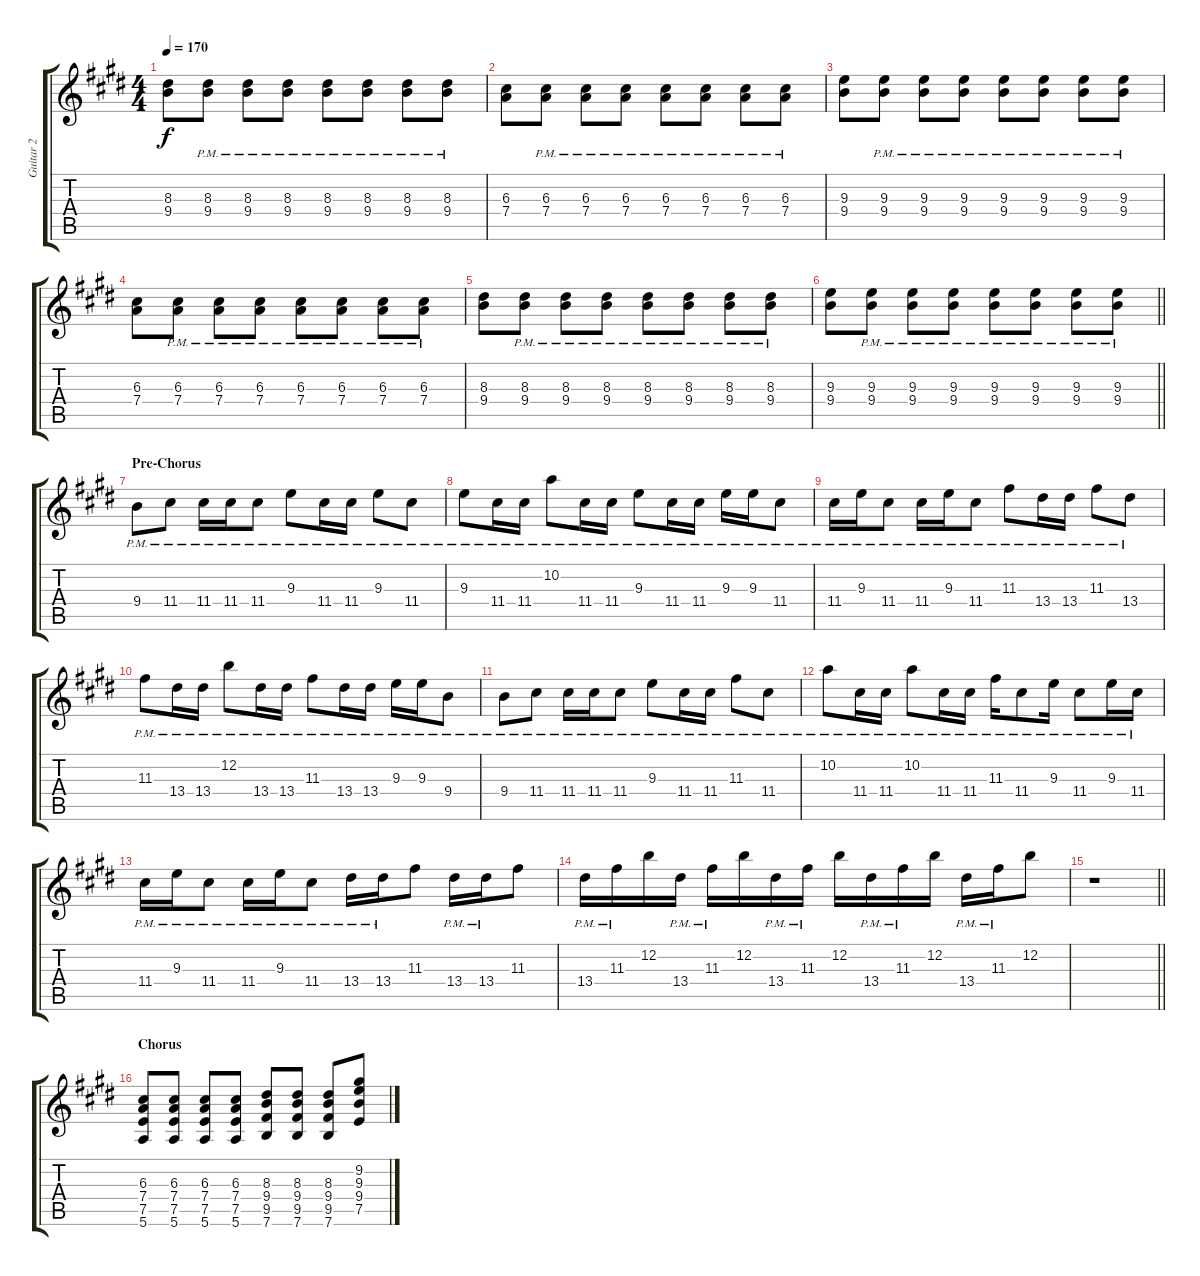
\track ("Guitar 2" "Guitar 2") {instrument distortionguitar}
\staff {score tabs}
\tuning (E4 B3 G3 D3 A2 E2) {hide}
\ts (4 4)
\tempo 170
\clef g2
\ks e
(8.3 9.4).8{dy f} (8.3{pm} 9.4{pm}).8 (8.3{pm} 9.4{pm}).8 (8.3{pm} 9.4{pm}).8 (8.3{pm} 9.4{pm}).8 (8.3{pm} 9.4{pm}).8 (8.3{pm} 9.4{pm}).8 (8.3{pm} 9.4{pm}).8 |
(6.3 7.4).8 (6.3{pm} 7.4{pm}).8 (6.3{pm} 7.4{pm}).8 (6.3{pm} 7.4{pm}).8 (6.3{pm} 7.4{pm}).8 (6.3{pm} 7.4{pm}).8 (6.3{pm} 7.4{pm}).8 (6.3{pm} 7.4{pm}).8 |
(9.3 9.4).8 (9.3{pm} 9.4{pm}).8 (9.3{pm} 9.4{pm}).8 (9.3{pm} 9.4{pm}).8 (9.3{pm} 9.4{pm}).8 (9.3{pm} 9.4{pm}).8 (9.3{pm} 9.4{pm}).8 (9.3{pm} 9.4{pm}).8 |
(6.3 7.4).8 (6.3{pm} 7.4{pm}).8 (6.3{pm} 7.4{pm}).8 (6.3{pm} 7.4{pm}).8 (6.3{pm} 7.4{pm}).8 (6.3{pm} 7.4{pm}).8 (6.3{pm} 7.4{pm}).8 (6.3{pm} 7.4{pm}).8 |
(8.3 9.4).8 (8.3{pm} 9.4{pm}).8 (8.3{pm} 9.4{pm}).8 (8.3{pm} 9.4{pm}).8 (8.3{pm} 9.4{pm}).8 (8.3{pm} 9.4{pm}).8 (8.3{pm} 9.4{pm}).8 (8.3{pm} 9.4{pm}).8 |
\barLineRight lightlight
(9.3 9.4).8 (9.3{pm} 9.4{pm}).8 (9.3{pm} 9.4{pm}).8 (9.3{pm} 9.4{pm}).8 (9.3{pm} 9.4{pm}).8 (9.3{pm} 9.4{pm}).8 (9.3{pm} 9.4{pm}).8 (9.3{pm} 9.4{pm}).8 |
\section ("" "Pre-Chorus")
9.4{pm}.8 11.4{pm}.8 11.4{pm}.16 11.4{pm}.16 11.4{pm}.8 9.3{pm}.8 11.4{pm}.16 11.4{pm}.16 9.3{pm}.8 11.4{pm}.8 |
9.3{pm}.8 11.4{pm}.16 11.4{pm}.16 10.2{pm}.8 11.4{pm}.16 11.4{pm}.16 9.3{pm}.8 11.4{pm}.16 11.4{pm}.16 9.3{pm}.16 9.3{pm}.16 11.4{pm}.8 |
11.4{pm}.16 9.3{pm}.16 11.4{pm}.8 11.4{pm}.16 9.3{pm}.16 11.4{pm}.8 11.3{pm}.8 13.4{pm}.16 13.4{pm}.16 11.3{pm}.8 13.4{pm}.8 |
11.3{pm}.8 13.4{pm}.16 13.4{pm}.16 12.2{pm}.8 13.4{pm}.16 13.4{pm}.16 11.3{pm}.8 13.4{pm}.16 13.4{pm}.16 9.3{pm}.16 9.3{pm}.16 9.4{pm}.8 |
9.4{pm}.8 11.4{pm}.8 11.4{pm}.16 11.4{pm}.16 11.4{pm}.8 9.3{pm}.8 11.4{pm}.16 11.4{pm}.16 11.3{pm}.8 11.4{pm}.8 |
10.2{pm}.8 11.4{pm}.16 11.4{pm}.16 10.2{pm}.8 11.4{pm}.16 11.4{pm}.16 11.3{pm}.16 11.4{pm}.8 9.3{pm}.16 11.4{pm}.8 9.3{pm}.16 11.4{pm}.16 |
11.4{pm}.16 9.3{pm}.16 11.4{pm}.8 11.4{pm}.16 9.3{pm}.16 11.4{pm}.8 13.4{pm}.16 13.4{pm}.16 11.3.8 13.4{pm}.16 13.4{pm}.16 11.3.8 |
13.4{pm}.16 11.3{pm}.16 12.2.16 13.4{pm}.16 11.3{pm}.16 12.2.16 13.4{pm}.16 11.3{pm}.16 12.2.16 13.4{pm}.16 11.3{pm}.16 12.2.16 13.4{pm}.16 11.3{pm}.16 12.2.8 |
\barLineRight lightlight
r.1 |
\section ("" "Chorus")
(6.3 7.4 7.5 5.6).8 (6.3 7.4 7.5 5.6).8 (6.3 7.4 7.5 5.6).8 (6.3 7.4 7.5 5.6).8 (8.3 9.4 9.5 7.6).8 (8.3 9.4 9.5 7.6).8 (8.3 9.4 9.5 7.6).8 (9.2 9.3 9.4 7.5).8
